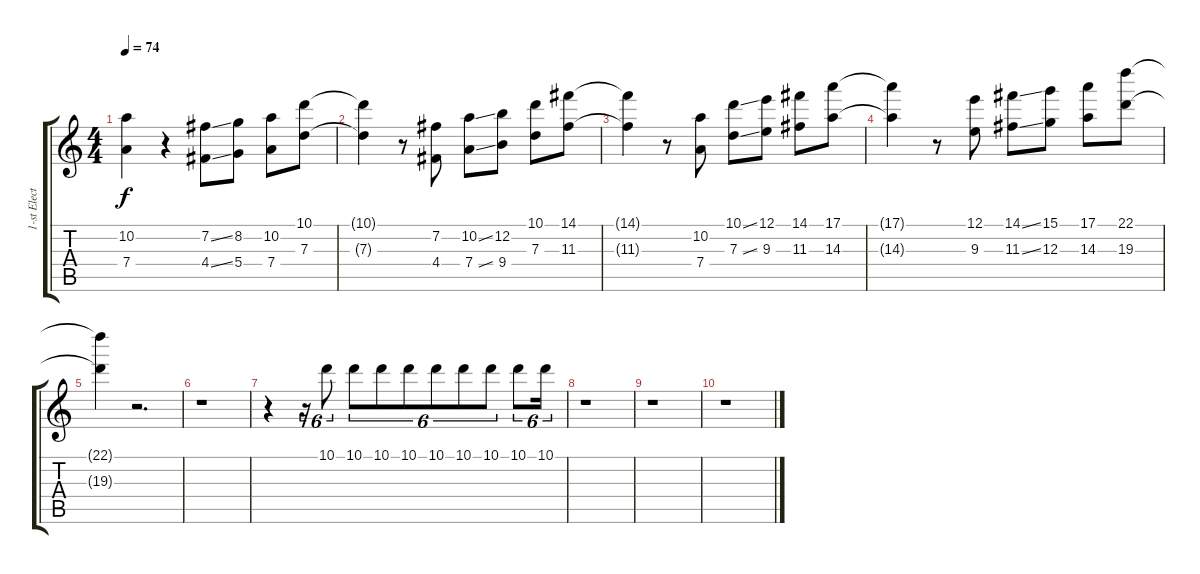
\track ("1-st Electric Guitar" "1-st Elect") {instrument distortionguitar}
\staff {score tabs}
\tuning (E4 B3 G3 D3 A2 E2) {hide}
\ts (4 4)
\tempo 74
\clef g2
\ks c
(10.2{t} 7.4{t}).4{dy f} r.4 (7.2{ss} 4.4{ss}).8 (8.2 5.4).8 (10.2 7.4).8 (10.1 7.3).8 |
(10.1{t} 7.3{t}).4 r.8 (7.2 4.4).8 (10.2{ss} 7.4{ss}).8 (12.2 9.4).8 (10.1 7.3).8 (14.1 11.3).8 |
(14.1{t} 11.3{t}).4 r.8 (10.2 7.4).8 (10.1{ss} 7.3{ss}).8 (12.1 9.3).8 (14.1 11.3).8 (17.1 14.3).8 |
(17.1{t} 14.3{t}).4 r.8 (12.1 9.3).8 (14.1{ss} 11.3{ss}).8 (15.1 12.3).8 (17.1 14.3).8 (22.1 19.3).8 |
(22.1{t} 19.3{t}).4 r.2{d} |
r.1 |
r.4 r.16{tu (6 4) volume 7} 10.1.8{tu (6 4)} 10.1.8{tu (6 4)} 10.1.8{tu (6 4)} 10.1.8{tu (6 4)} 10.1.8{tu (6 4)} 10.1.8{tu (6 4)} 10.1.8{tu (6 4)} 10.1.8{tu (6 4)} 10.1.16{tu (6 4)} |
r.1 |
r.1 |
r.1
